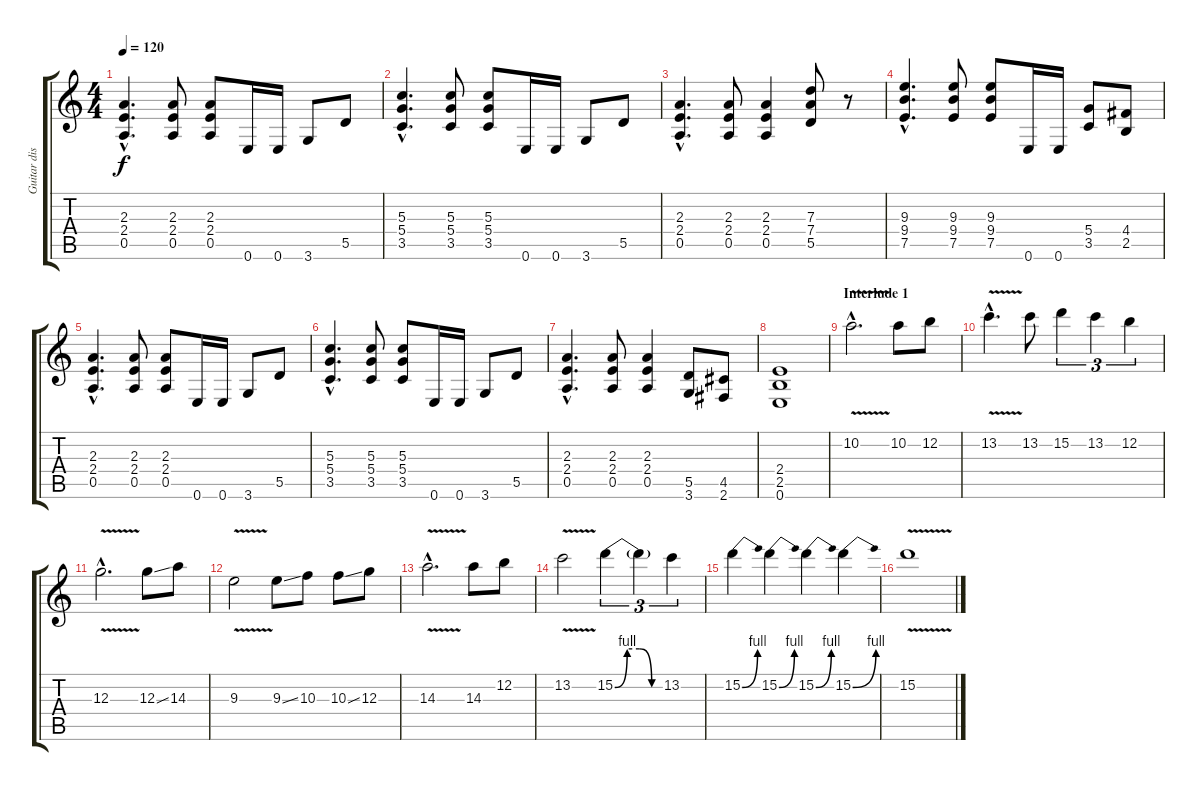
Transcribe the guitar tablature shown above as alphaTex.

\track ("Guitar distortion 3" "Guitar dis") {instrument distortionguitar}
\staff {score tabs}
\tuning (E4 B3 G3 D3 A2 E2) {hide}
\ts (4 4)
\tempo 120
\clef g2
\ks c
(2.3{hac} 2.4{hac} 0.5{hac}).4{d dy f} (2.3 2.4 0.5).8 (2.3 2.4 0.5).8 0.6.16 0.6.16 3.6.8 5.5.8 |
(5.3{hac} 5.4{hac} 3.5{hac}).4{d} (5.3 5.4 3.5).8 (5.3 5.4 3.5).8 0.6.16 0.6.16 3.6.8 5.5.8 |
(2.3{hac} 2.4{hac} 0.5{hac}).4{d} (2.3 2.4 0.5).8 (2.3 2.4 0.5).4 (7.3 7.4 5.5).8 r.8 |
(9.3{hac} 9.4{hac} 7.5{hac}).4{d} (9.3 9.4 7.5).8 (9.3 9.4 7.5).8 0.6.16 0.6.16 (5.4 3.5).8 (4.4 2.5).8 |
(2.3{hac} 2.4{hac} 0.5{hac}).4{d} (2.3 2.4 0.5).8 (2.3 2.4 0.5).8 0.6.16 0.6.16 3.6.8 5.5.8 |
(5.3{hac} 5.4{hac} 3.5{hac}).4{d} (5.3 5.4 3.5).8 (5.3 5.4 3.5).8 0.6.16 0.6.16 3.6.8 5.5.8 |
(2.3{hac} 2.4{hac} 0.5{hac}).4{d} (2.3 2.4 0.5).8 (2.3 2.4 0.5).4 (5.5 3.6).8 (4.5 2.6).8 |
(2.4 2.5 0.6).1 |
\section ("" "Interlude 1")
10.2{v hac}.2{d volume 13} 10.2.8 12.2.8 |
13.2{v hac}.4{d} 13.2.8 15.2.4{tu (3 2)} 13.2.4{tu (3 2)} 12.2.4{tu (3 2)} |
12.3{v hac}.2{d} 12.3{ss}.8 14.3.8 |
9.3{v}.2 9.3{ss}.8 10.3.8 10.3{ss}.8 12.3.8 |
14.3{v hac}.2{d} 14.3.8 12.2.8 |
13.2{v}.2 15.2{be (custom 0 0 15 4 30 4 45 0 60 0)}.4{tu (3 2)} 15.2{t}.4{tu (3 2)} 13.2.4{tu (3 2)} |
15.2{be (bend 0 0 60 4)}.4 15.2{be (bend 0 0 60 4)}.4 15.2{be (bend 0 0 60 4)}.4 15.2{be (bend 0 0 60 4)}.4 |
15.2{v}.1
